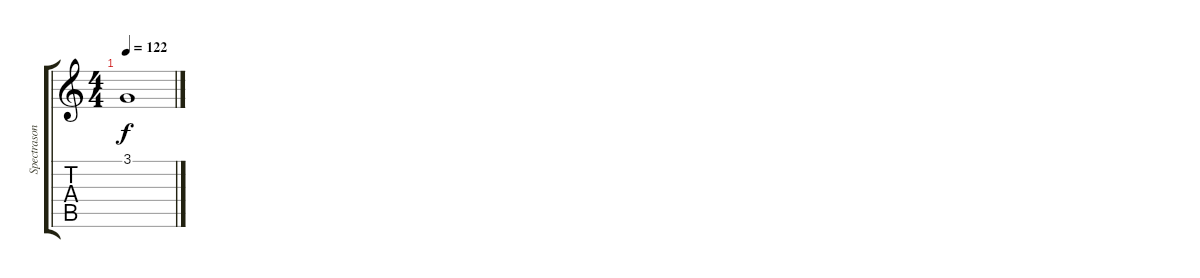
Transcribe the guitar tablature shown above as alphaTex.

\track ("Spectrasonics Omnisphere" "Spectrason") {instrument acousticgrandpiano}
\staff {score tabs}
\tuning (E4 B3 G3 D3 A2 E2) {hide}
\ts (4 4)
\tempo 122
\clef g2
\ks c
3.1.1{dy f}
